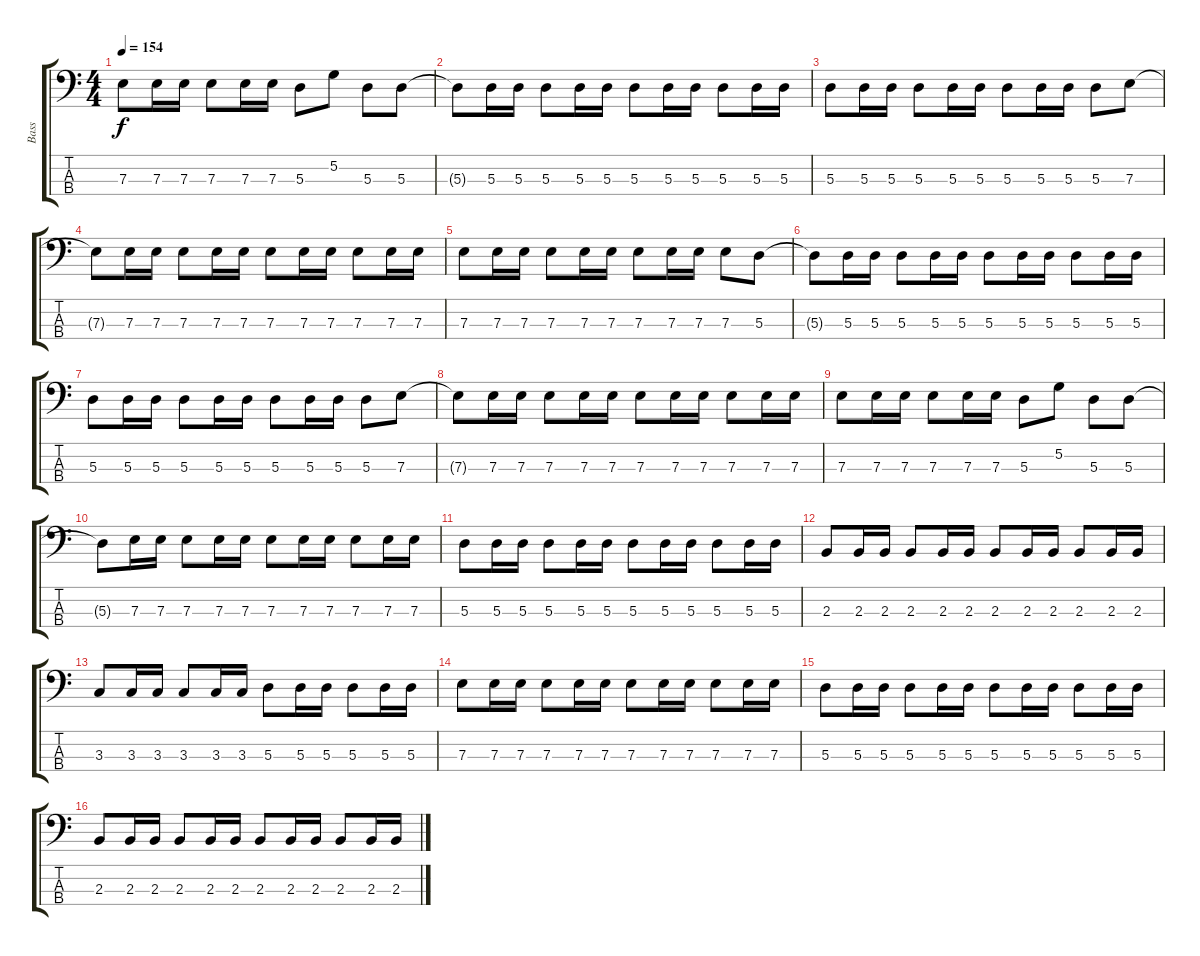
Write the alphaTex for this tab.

\track ("Bass" "Bass") {instrument electricbasspick}
\staff {score tabs}
\tuning (G2 D2 A1 E1) {hide}
\ts (4 4)
\tempo 154
\clef f4
\ks c
7.3.8{dy f} 7.3.16 7.3.16 7.3.8 7.3.16 7.3.16 5.3.8 5.2.8 5.3.8 5.3.8 |
5.3{t}.8 5.3.16 5.3.16 5.3.8 5.3.16 5.3.16 5.3.8 5.3.16 5.3.16 5.3.8 5.3.16 5.3.16 |
5.3.8 5.3.16 5.3.16 5.3.8 5.3.16 5.3.16 5.3.8 5.3.16 5.3.16 5.3.8 7.3.8 |
7.3{t}.8 7.3.16 7.3.16 7.3.8 7.3.16 7.3.16 7.3.8 7.3.16 7.3.16 7.3.8 7.3.16 7.3.16 |
7.3.8 7.3.16 7.3.16 7.3.8 7.3.16 7.3.16 7.3.8 7.3.16 7.3.16 7.3.8 5.3.8 |
5.3{t}.8 5.3.16 5.3.16 5.3.8 5.3.16 5.3.16 5.3.8 5.3.16 5.3.16 5.3.8 5.3.16 5.3.16 |
5.3.8 5.3.16 5.3.16 5.3.8 5.3.16 5.3.16 5.3.8 5.3.16 5.3.16 5.3.8 7.3.8 |
7.3{t}.8 7.3.16 7.3.16 7.3.8 7.3.16 7.3.16 7.3.8 7.3.16 7.3.16 7.3.8 7.3.16 7.3.16 |
7.3.8 7.3.16 7.3.16 7.3.8 7.3.16 7.3.16 5.3.8 5.2.8 5.3.8 5.3.8 |
5.3{t}.8 7.3.16 7.3.16 7.3.8 7.3.16 7.3.16 7.3.8 7.3.16 7.3.16 7.3.8 7.3.16 7.3.16 |
5.3.8 5.3.16 5.3.16 5.3.8 5.3.16 5.3.16 5.3.8 5.3.16 5.3.16 5.3.8 5.3.16 5.3.16 |
2.3.8 2.3.16 2.3.16 2.3.8 2.3.16 2.3.16 2.3.8 2.3.16 2.3.16 2.3.8 2.3.16 2.3.16 |
3.3.8 3.3.16 3.3.16 3.3.8 3.3.16 3.3.16 5.3.8 5.3.16 5.3.16 5.3.8 5.3.16 5.3.16 |
7.3.8 7.3.16 7.3.16 7.3.8 7.3.16 7.3.16 7.3.8 7.3.16 7.3.16 7.3.8 7.3.16 7.3.16 |
5.3.8 5.3.16 5.3.16 5.3.8 5.3.16 5.3.16 5.3.8 5.3.16 5.3.16 5.3.8 5.3.16 5.3.16 |
2.3.8 2.3.16 2.3.16 2.3.8 2.3.16 2.3.16 2.3.8 2.3.16 2.3.16 2.3.8 2.3.16 2.3.16
